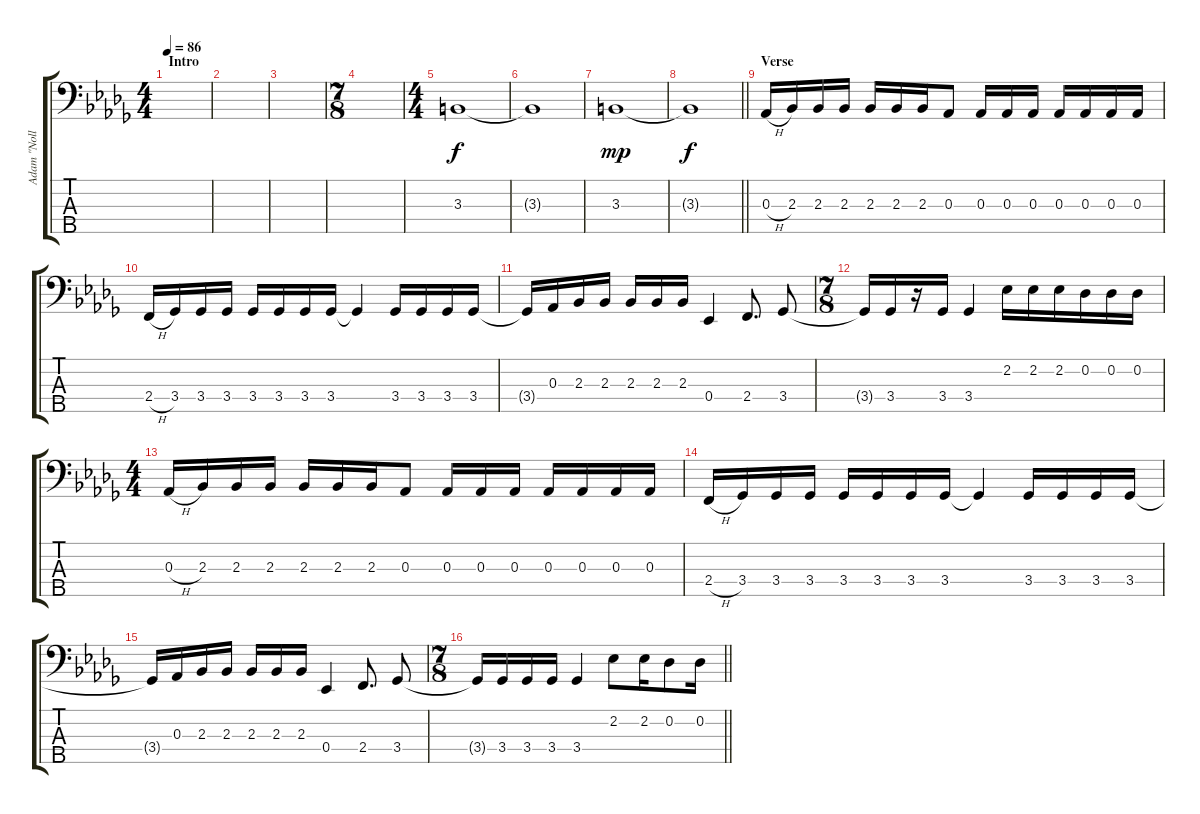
\track ("Adam \"Nolly\" Getgood - Bass" "Adam \"Noll") {instrument electricbassfinger}
\staff {score tabs}
\tuning (Gb2 Db2 Ab1 Eb1 Ab0) {hide}
\ts (4 4)
\section ("" "Intro")
\tempo 86
\clef f4
\ks bbminor
|
|
|
\ts (7 8)
|
\ts (4 4)
3.3.1 |
3.3{t}.1{dy f} |
3.3.1{dy mp} |
\barLineRight lightlight
3.3{t}.1{dy f} |
\section ("" "Verse")
0.3{h}.16{volume 16} 2.3.16 2.3.16 2.3.16 2.3.16 2.3.16 2.3.16 0.3.8 0.3.16 0.3.16 0.3.16 0.3.16 0.3.16 0.3.16 0.3.16 |
2.4{h}.16 3.4.16 3.4.16 3.4.16 3.4.16 3.4.16 3.4.16 3.4.16 3.4{t}.4 3.4.16 3.4.16 3.4.16 3.4.16 |
3.4{t}.16 0.3.16 2.3.16 2.3.16 2.3.16 2.3.16 2.3.16 0.4.4 2.4.8{d} 3.4.8 |
\ts (7 8)
3.4{t}.16 3.4.16 r.16 3.4.16 3.4.4 2.2.16 2.2.16 2.2.16 0.2.16 0.2.16 0.2.16 |
\ts (4 4)
0.3{h}.16 2.3.16 2.3.16 2.3.16 2.3.16 2.3.16 2.3.16 0.3.8 0.3.16 0.3.16 0.3.16 0.3.16 0.3.16 0.3.16 0.3.16 |
2.4{h}.16 3.4.16 3.4.16 3.4.16 3.4.16 3.4.16 3.4.16 3.4.16 3.4{t}.4 3.4.16 3.4.16 3.4.16 3.4.16 |
3.4{t}.16 0.3.16 2.3.16 2.3.16 2.3.16 2.3.16 2.3.16 0.4.4 2.4.8{d} 3.4.8 |
\ts (7 8)
\barLineRight lightlight
3.4{t}.16 3.4.16 3.4.16 3.4.16 3.4.4 2.2.8 2.2.16 0.2.8 0.2.16
